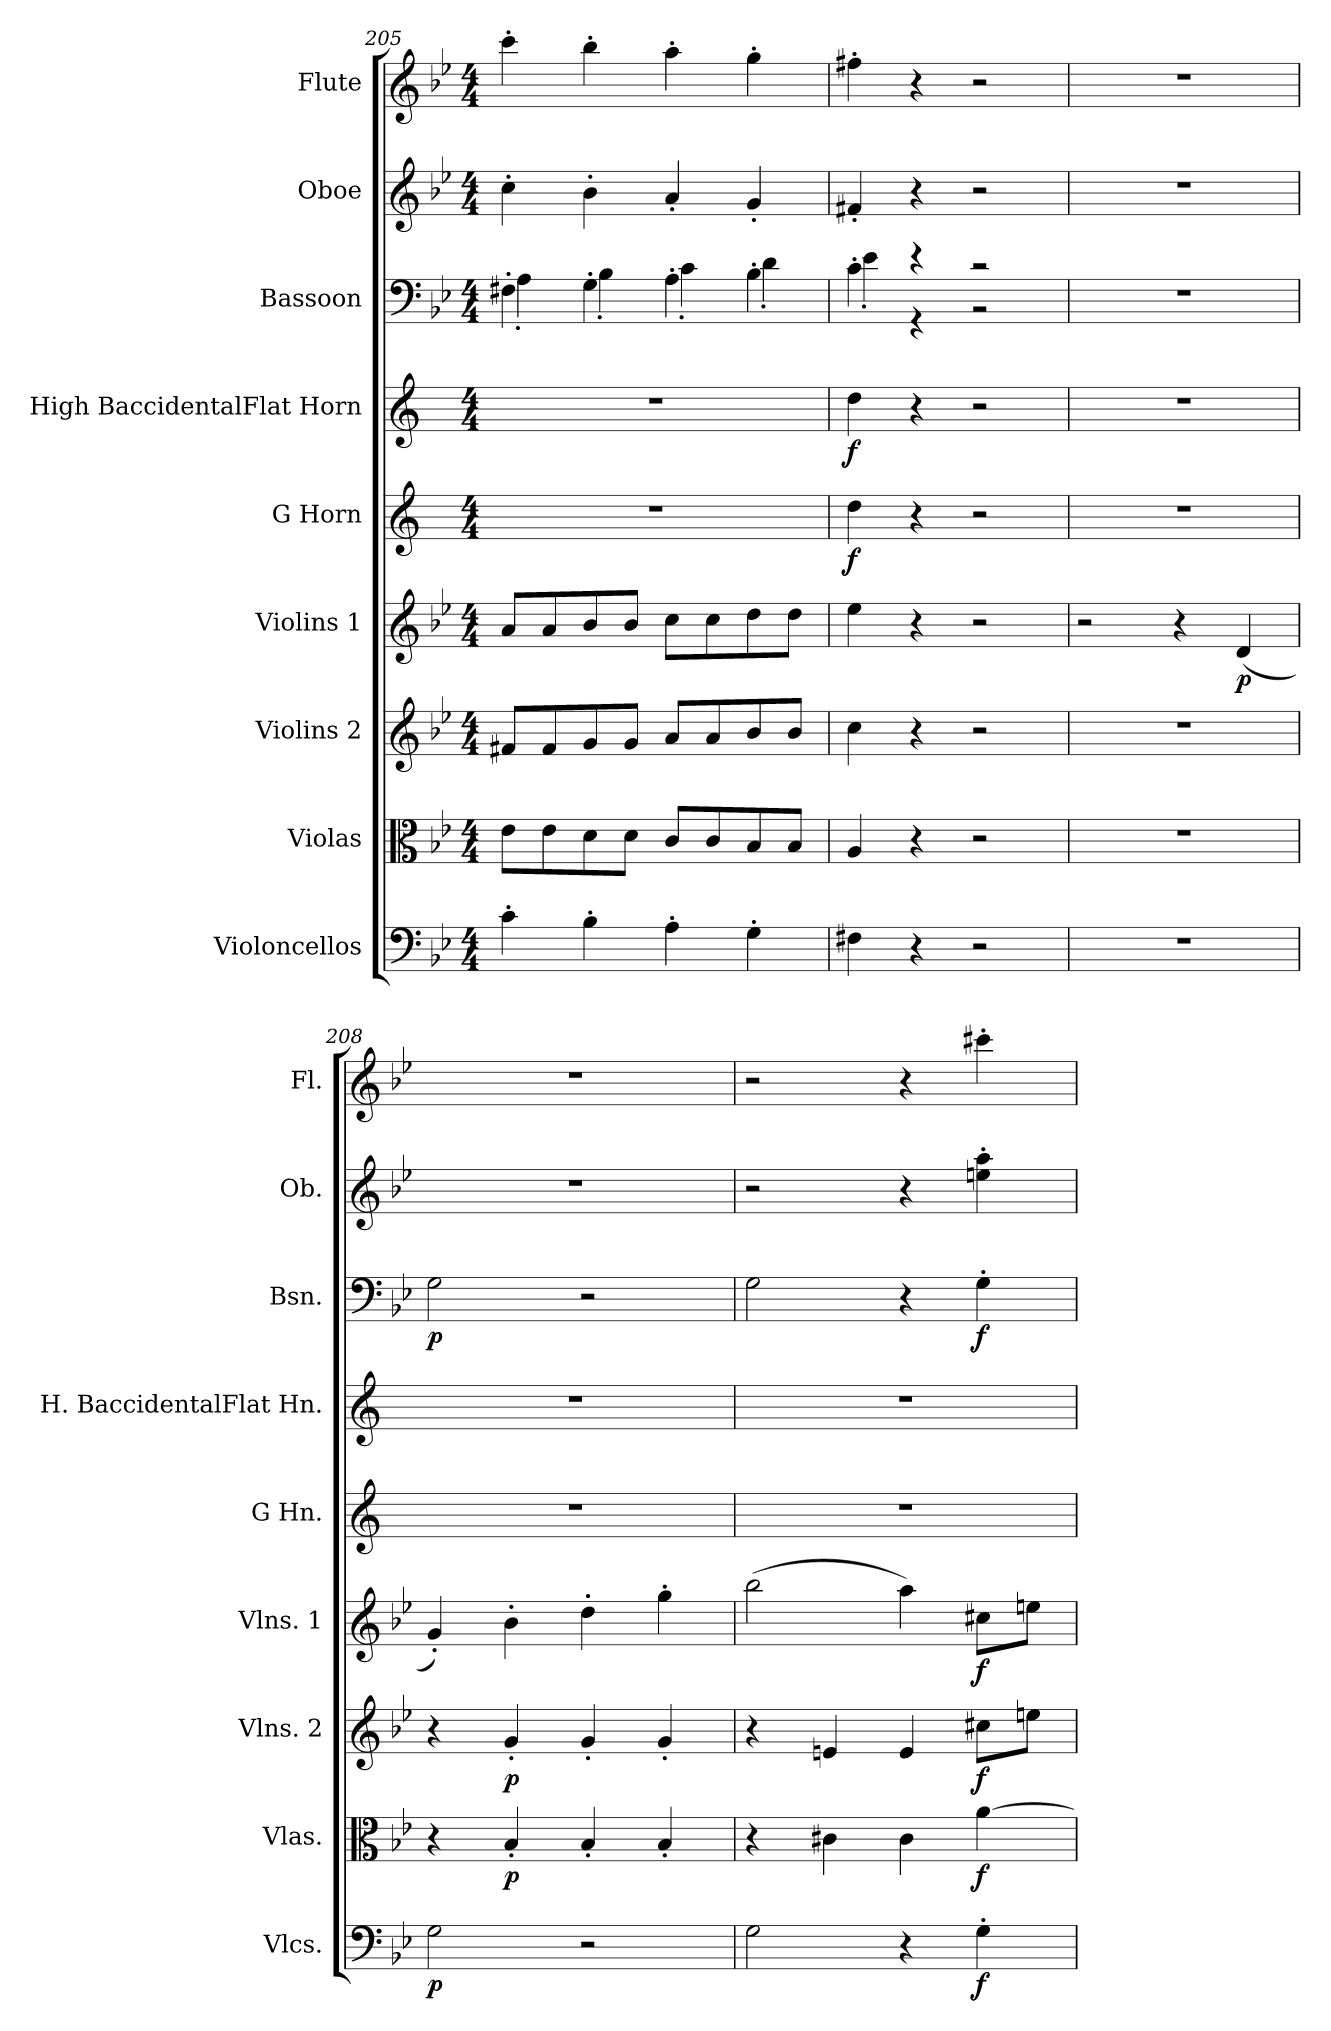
**kern	**dynam	**kern	**dynam	**kern	**dynam	**kern	**dynam	**kern	**dynam	**kern	**dynam	**kern	**dynam	**kern	**kern
*part9	*part9	*part8	*part8	*part7	*part7	*part6	*part6	*part5	*part5	*part4	*part4	*part3	*part3	*part2	*part1
*staff9	*staff9	*staff8	*staff8	*staff7	*staff7	*staff6	*staff6	*staff5	*staff5	*staff4	*staff4	*staff3	*staff3	*staff2	*staff1
*I"Violoncellos	*	*I"Violas	*	*I"Violins 2	*	*I"Violins 1	*	*I"G Horn	*	*I"High BaccidentalFlat Horn	*	*I"Bassoon	*	*I"Oboe	*I"Flute
*I'Vlcs.	*	*I'Vlas.	*	*I'Vlns. 2	*	*I'Vlns. 1	*	*I'G Hn.	*	*I'H. BaccidentalFlat Hn.	*	*I'Bsn.	*	*I'Ob.	*I'Fl.
*clefF4	*	*clefC3	*	*clefG2	*	*clefG2	*	*clefG2	*	*clefG2	*	*clefF4	*	*clefG2	*clefG2
*	*	*	*	*	*	*	*	*ITrd3c5	*	*ITrd1c2	*	*	*	*	*
*k[b-e-]	*	*k[b-e-]	*	*k[b-e-]	*	*k[b-e-]	*	*k[f#]	*	*k[b-e-]	*	*k[b-e-]	*	*k[b-e-]	*k[b-e-]
*M4/4	*	*M4/4	*	*M4/4	*	*M4/4	*	*M4/4	*	*M4/4	*	*M4/4	*	*M4/4	*M4/4
=205	=205	=205	=205	=205	=205	=205	=205	=205	=205	=205	=205	=205	=205	=205	=205
*	*	*	*	*	*	*	*	*	*	*	*	*^	*	*	*
4c'\	.	8e-\L	.	8f#X/L	.	8a/L	.	1r	.	1r	.	4F#X'\	4A'\	.	4cc'\	4ccc'\
.	.	8e-\	.	8f#/	.	8a/	.	.	.	.	.	.	.	.	.	.
4B-'\	.	8d\	.	8g/	.	8b-/	.	.	.	.	.	4G'\	4B-'\	.	4b-'\	4bb-'\
.	.	8d\J	.	8g/J	.	8b-/J	.	.	.	.	.	.	.	.	.	.
4A'\	.	8c/L	.	8a/L	.	8cc\L	.	.	.	.	.	4A'\	4c'\	.	4a'/	4aa'\
.	.	8c/	.	8a/	.	8cc\	.	.	.	.	.	.	.	.	.	.
4G'\	.	8B-/	.	8b-/	.	8dd\	.	.	.	.	.	4B-'\	4d'\	.	4g'/	4gg'\
.	.	8B-/J	.	8b-/J	.	8dd\J	.	.	.	.	.	.	.	.	.	.
=206	=206	=206	=206	=206	=206	=206	=206	=206	=206	=206	=206	=206	=206	=206	=206	=206
!	!	!	!	!	!	!	!	!	!LO:DY:b	!	!LO:DY:b	!	!	!	!	!
4F#X\	.	4A/	.	4cc\	.	4ee-\	.	4a\	f	4cc\	f	4c'\	4e-'\	.	4f#X'/	4ff#X'\
4r	.	4r	.	4r	.	4r	.	4r	.	4r	.	4r	4r	.	4r	4r
2r	.	2r	.	2r	.	2r	.	2r	.	2r	.	2r	2r	.	2r	2r
*	*	*	*	*	*	*	*	*	*	*	*	*v	*v	*	*	*
=207	=207	=207	=207	=207	=207	=207	=207	=207	=207	=207	=207	=207	=207	=207	=207
1r	.	1r	.	1r	.	2r	.	1r	.	1r	.	1r	.	1r	1r
.	.	.	.	.	.	4r	.	.	.	.	.	.	.	.	.
!	!	!	!	!	!	!	!LO:DY:b	!	!	!	!	!	!	!	!
.	.	.	.	.	.	(4d/	p	.	.	.	.	.	.	.	.
=208	=208	=208	=208	=208	=208	=208	=208	=208	=208	=208	=208	=208	=208	=208	=208
!	!LO:DY:b	!	!	!	!	!	!	!	!	!	!	!	!LO:DY:b	!	!
2G\	p	4r	.	4r	.	4g'/)	.	1r	.	1r	.	2G\	p	1r	1r
!	!	!	!LO:DY:b	!	!LO:DY:b	!	!	!	!	!	!	!	!	!	!
.	.	4B-'/	p	4g'/	p	4b-'\	.	.	.	.	.	.	.	.	.
2r	.	4B-'/	.	4g'/	.	4dd'\	.	.	.	.	.	2r	.	.	.
.	.	4B-'/	.	4g'/	.	4gg'\	.	.	.	.	.	.	.	.	.
=209	=209	=209	=209	=209	=209	=209	=209	=209	=209	=209	=209	=209	=209	=209	=209
2G\	.	4r	.	4r	.	(2bb-\	.	1r	.	1r	.	2G\	.	2r	2r
.	.	4c#X\	.	4en/	.	.	.	.	.	.	.	.	.	.	.
4r	.	4c#\	.	4e/	.	4aa\)	.	.	.	.	.	4r	.	4r	4r
!	!LO:DY:b	!	!LO:DY:b	!	!LO:DY:b	!	!LO:DY:b	!	!	!	!	!	!LO:DY:b	!	!
4G'\	f	[4a\	f	8cc#X\L	f	8cc#X\L	f	.	.	.	.	4G'\	f	4een\' 4aa\'	4ccc#X'\
.	.	.	.	8een\J	.	8een\J	.	.	.	.	.	.	.	.	.
=	=	=	=	=	=	=	=	=	=	=	=	=	=	=	=
*-	*-	*-	*-	*-	*-	*-	*-	*-	*-	*-	*-	*-	*-	*-	*-
